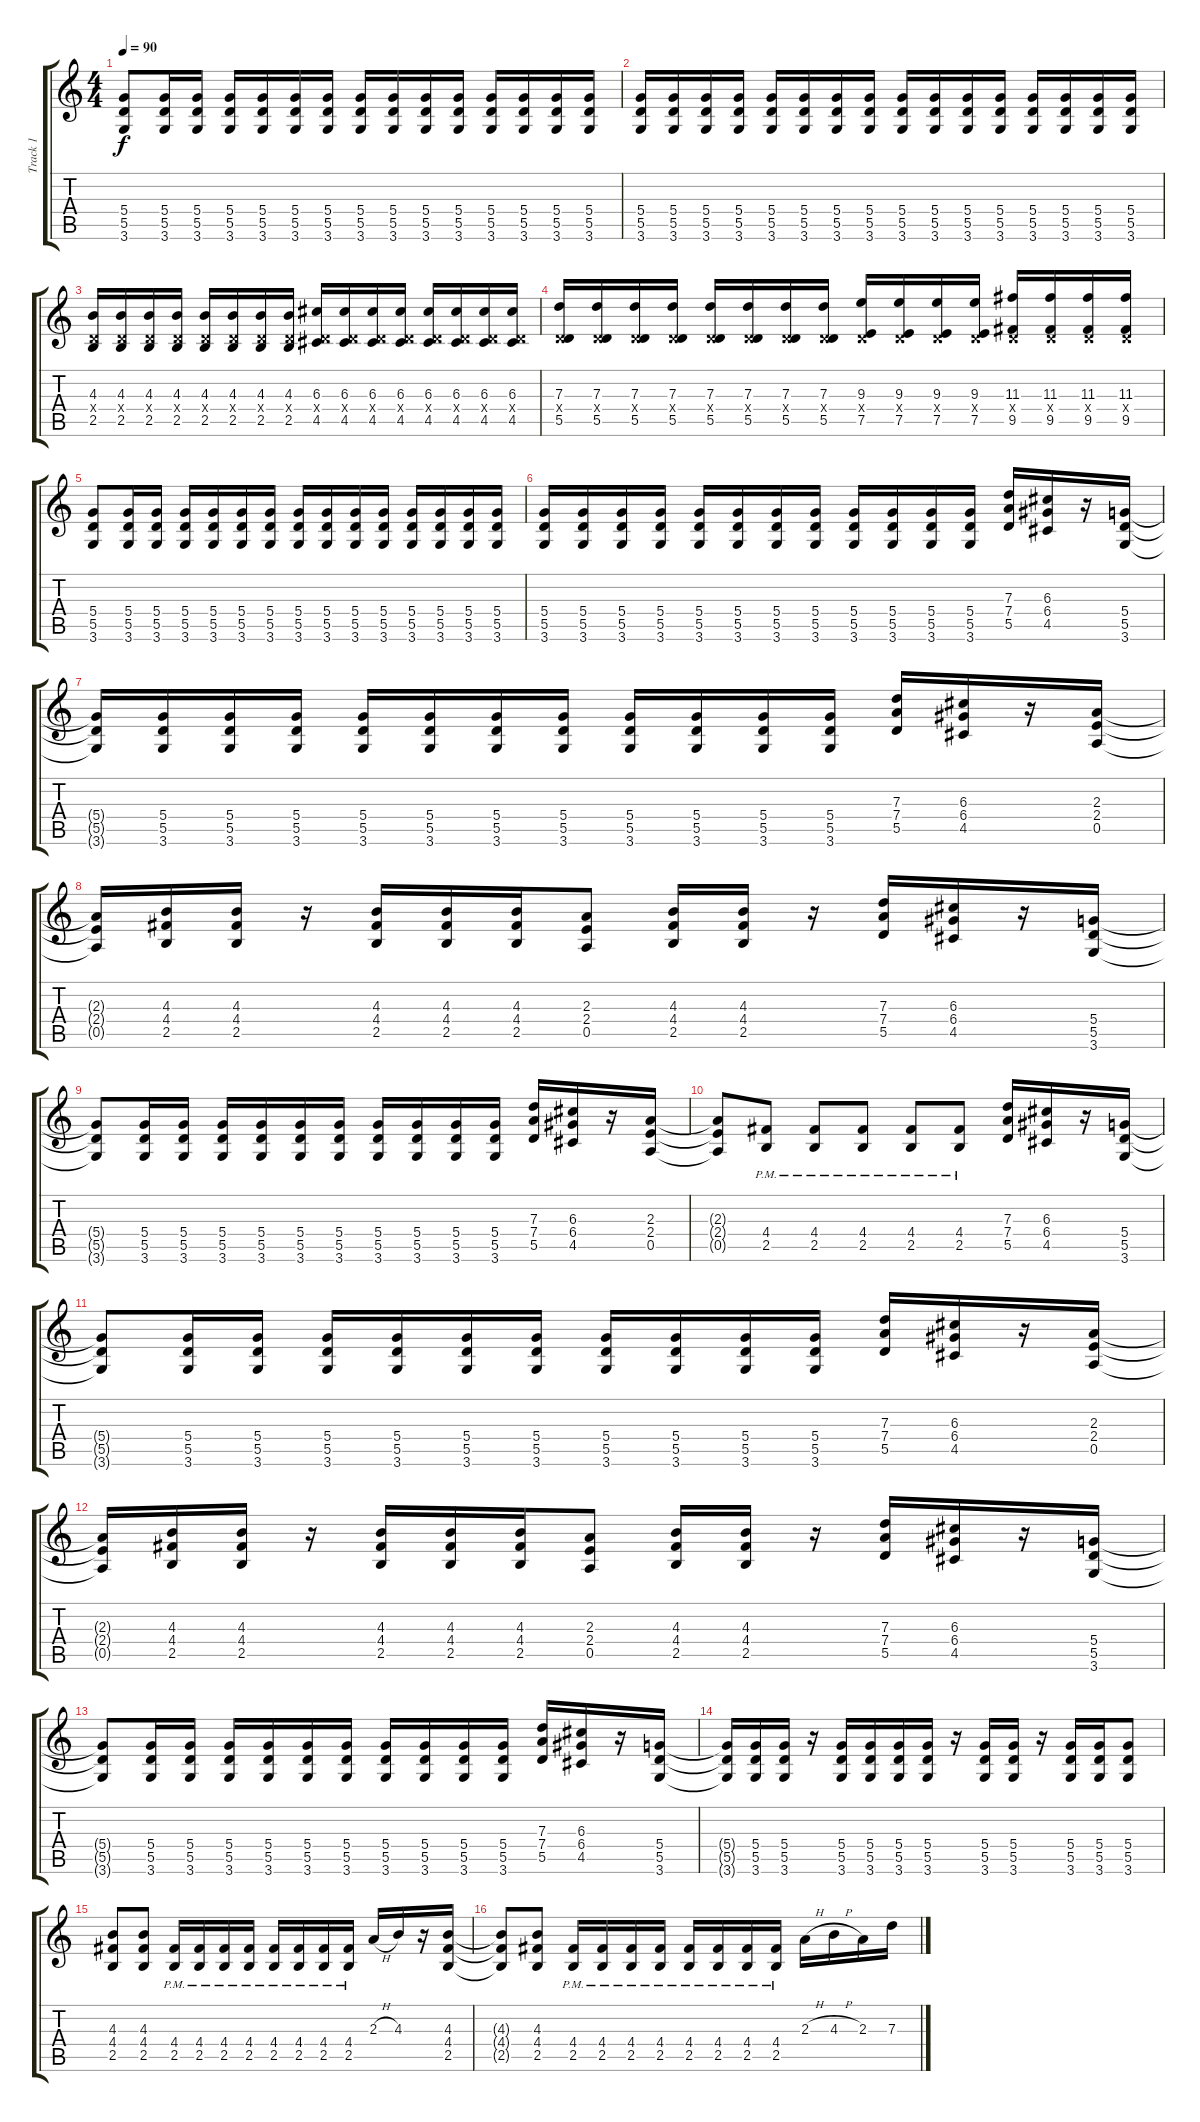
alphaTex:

\track ("Track 1" "Track 1") {instrument overdrivenguitar}
\staff {score tabs}
\tuning (E4 B3 G3 D3 A2 E2) {hide}
\ts (4 4)
\tempo 90
\clef g2
\ks c
(5.4 5.5 3.6).8{dy f} (5.4 5.5 3.6).16 (5.4 5.5 3.6).16 (5.4 5.5 3.6).16 (5.4 5.5 3.6).16 (5.4 5.5 3.6).16 (5.4 5.5 3.6).16 (5.4 5.5 3.6).16 (5.4 5.5 3.6).16 (5.4 5.5 3.6).16 (5.4 5.5 3.6).16 (5.4 5.5 3.6).16 (5.4 5.5 3.6).16 (5.4 5.5 3.6).16 (5.4 5.5 3.6).16 |
(5.4 5.5 3.6).16 (5.4 5.5 3.6).16 (5.4 5.5 3.6).16 (5.4 5.5 3.6).16 (5.4 5.5 3.6).16 (5.4 5.5 3.6).16 (5.4 5.5 3.6).16 (5.4 5.5 3.6).16 (5.4 5.5 3.6).16 (5.4 5.5 3.6).16 (5.4 5.5 3.6).16 (5.4 5.5 3.6).16 (5.4 5.5 3.6).16 (5.4 5.5 3.6).16 (5.4 5.5 3.6).16 (5.4 5.5 3.6).16 |
(4.3 0.4{x} 2.5).16 (4.3 0.4{x} 2.5).16 (4.3 0.4{x} 2.5).16 (4.3 0.4{x} 2.5).16 (4.3 0.4{x} 2.5).16 (4.3 0.4{x} 2.5).16 (4.3 0.4{x} 2.5).16 (4.3 0.4{x} 2.5).16 (6.3 0.4{x} 4.5).16 (6.3 0.4{x} 4.5).16 (6.3 0.4{x} 4.5).16 (6.3 0.4{x} 4.5).16 (6.3 0.4{x} 4.5).16 (6.3 0.4{x} 4.5).16 (6.3 0.4{x} 4.5).16 (6.3 0.4{x} 4.5).16 |
(7.3 0.4{x} 5.5).16 (7.3 0.4{x} 5.5).16 (7.3 0.4{x} 5.5).16 (7.3 0.4{x} 5.5).16 (7.3 0.4{x} 5.5).16 (7.3 0.4{x} 5.5).16 (7.3 0.4{x} 5.5).16 (7.3 0.4{x} 5.5).16 (9.3 0.4{x} 7.5).16 (9.3 0.4{x} 7.5).16 (9.3 0.4{x} 7.5).16 (9.3 0.4{x} 7.5).16 (11.3 0.4{x} 9.5).16 (11.3 0.4{x} 9.5).16 (11.3 0.4{x} 9.5).16 (11.3 0.4{x} 9.5).16 |
(5.4 5.5 3.6).8 (5.4 5.5 3.6).16 (5.4 5.5 3.6).16 (5.4 5.5 3.6).16 (5.4 5.5 3.6).16 (5.4 5.5 3.6).16 (5.4 5.5 3.6).16 (5.4 5.5 3.6).16 (5.4 5.5 3.6).16 (5.4 5.5 3.6).16 (5.4 5.5 3.6).16 (5.4 5.5 3.6).16 (5.4 5.5 3.6).16 (5.4 5.5 3.6).16 (5.4 5.5 3.6).16 |
(5.4 5.5 3.6).16 (5.4 5.5 3.6).16 (5.4 5.5 3.6).16 (5.4 5.5 3.6).16 (5.4 5.5 3.6).16 (5.4 5.5 3.6).16 (5.4 5.5 3.6).16 (5.4 5.5 3.6).16 (5.4 5.5 3.6).16 (5.4 5.5 3.6).16 (5.4 5.5 3.6).16 (5.4 5.5 3.6).16 (7.3 7.4 5.5).16 (6.3 6.4 4.5).16 r.16 (5.4 5.5 3.6).16 |
(5.4{t} 5.5{t} 3.6{t}).16 (5.4 5.5 3.6).16 (5.4 5.5 3.6).16 (5.4 5.5 3.6).16 (5.4 5.5 3.6).16 (5.4 5.5 3.6).16 (5.4 5.5 3.6).16 (5.4 5.5 3.6).16 (5.4 5.5 3.6).16 (5.4 5.5 3.6).16 (5.4 5.5 3.6).16 (5.4 5.5 3.6).16 (7.3 7.4 5.5).16 (6.3 6.4 4.5).16 r.16 (2.3 2.4 0.5).16 |
(2.3{t} 2.4{t} 0.5{t}).16 (4.3 4.4 2.5).16 (4.3 4.4 2.5).16 r.16 (4.3 4.4 2.5).16 (4.3 4.4 2.5).16 (4.3 4.4 2.5).16 (2.3 2.4 0.5).8 (4.3 4.4 2.5).16 (4.3 4.4 2.5).16 r.16 (7.3 7.4 5.5).16 (6.3 6.4 4.5).16 r.16 (5.4 5.5 3.6).16 |
(5.4{t} 5.5{t} 3.6{t}).8 (5.4 5.5 3.6).16 (5.4 5.5 3.6).16 (5.4 5.5 3.6).16 (5.4 5.5 3.6).16 (5.4 5.5 3.6).16 (5.4 5.5 3.6).16 (5.4 5.5 3.6).16 (5.4 5.5 3.6).16 (5.4 5.5 3.6).16 (5.4 5.5 3.6).16 (7.3 7.4 5.5).16 (6.3 6.4 4.5).16 r.16 (2.3 2.4 0.5).16 |
(2.3{t} 2.4{t} 0.5{t}).8 (4.4{pm} 2.5{pm}).8 (4.4{pm} 2.5{pm}).8 (4.4{pm} 2.5{pm}).8 (4.4{pm} 2.5{pm}).8 (4.4{pm} 2.5{pm}).8 (7.3 7.4 5.5).16 (6.3 6.4 4.5).16 r.16 (5.4 5.5 3.6).16 |
(5.4{t} 5.5{t} 3.6{t}).8 (5.4 5.5 3.6).16 (5.4 5.5 3.6).16 (5.4 5.5 3.6).16 (5.4 5.5 3.6).16 (5.4 5.5 3.6).16 (5.4 5.5 3.6).16 (5.4 5.5 3.6).16 (5.4 5.5 3.6).16 (5.4 5.5 3.6).16 (5.4 5.5 3.6).16 (7.3 7.4 5.5).16 (6.3 6.4 4.5).16 r.16 (2.3 2.4 0.5).16 |
(2.3{t} 2.4{t} 0.5{t}).16 (4.3 4.4 2.5).16 (4.3 4.4 2.5).16 r.16 (4.3 4.4 2.5).16 (4.3 4.4 2.5).16 (4.3 4.4 2.5).16 (2.3 2.4 0.5).8 (4.3 4.4 2.5).16 (4.3 4.4 2.5).16 r.16 (7.3 7.4 5.5).16 (6.3 6.4 4.5).16 r.16 (5.4 5.5 3.6).16 |
(5.4{t} 5.5{t} 3.6{t}).8 (5.4 5.5 3.6).16 (5.4 5.5 3.6).16 (5.4 5.5 3.6).16 (5.4 5.5 3.6).16 (5.4 5.5 3.6).16 (5.4 5.5 3.6).16 (5.4 5.5 3.6).16 (5.4 5.5 3.6).16 (5.4 5.5 3.6).16 (5.4 5.5 3.6).16 (7.3 7.4 5.5).16 (6.3 6.4 4.5).16 r.16 (5.4 5.5 3.6).16 |
(5.4{t} 5.5{t} 3.6{t}).16 (5.4 5.5 3.6).16 (5.4 5.5 3.6).16 r.16 (5.4 5.5 3.6).16 (5.4 5.5 3.6).16 (5.4 5.5 3.6).16 (5.4 5.5 3.6).16 r.16 (5.4 5.5 3.6).16 (5.4 5.5 3.6).16 r.16 (5.4 5.5 3.6).16 (5.4 5.5 3.6).16 (5.4 5.5 3.6).8 |
(4.3 4.4 2.5).8 (4.3 4.4 2.5).8 (4.4{pm} 2.5{pm}).16 (4.4{pm} 2.5{pm}).16 (4.4{pm} 2.5{pm}).16 (4.4{pm} 2.5{pm}).16 (4.4{pm} 2.5{pm}).16 (4.4{pm} 2.5{pm}).16 (4.4{pm} 2.5{pm}).16 (4.4{pm} 2.5{pm}).16 2.3{h}.16 4.3.16 r.16 (4.3 4.4 2.5).16 |
(4.3{t} 4.4{t} 2.5{t}).8 (4.3 4.4 2.5).8 (4.4{pm} 2.5{pm}).16 (4.4{pm} 2.5{pm}).16 (4.4{pm} 2.5{pm}).16 (4.4{pm} 2.5{pm}).16 (4.4{pm} 2.5{pm}).16 (4.4{pm} 2.5{pm}).16 (4.4{pm} 2.5{pm}).16 (4.4{pm} 2.5{pm}).16 2.3{h}.16 4.3{h}.16 2.3.16 7.3.16
